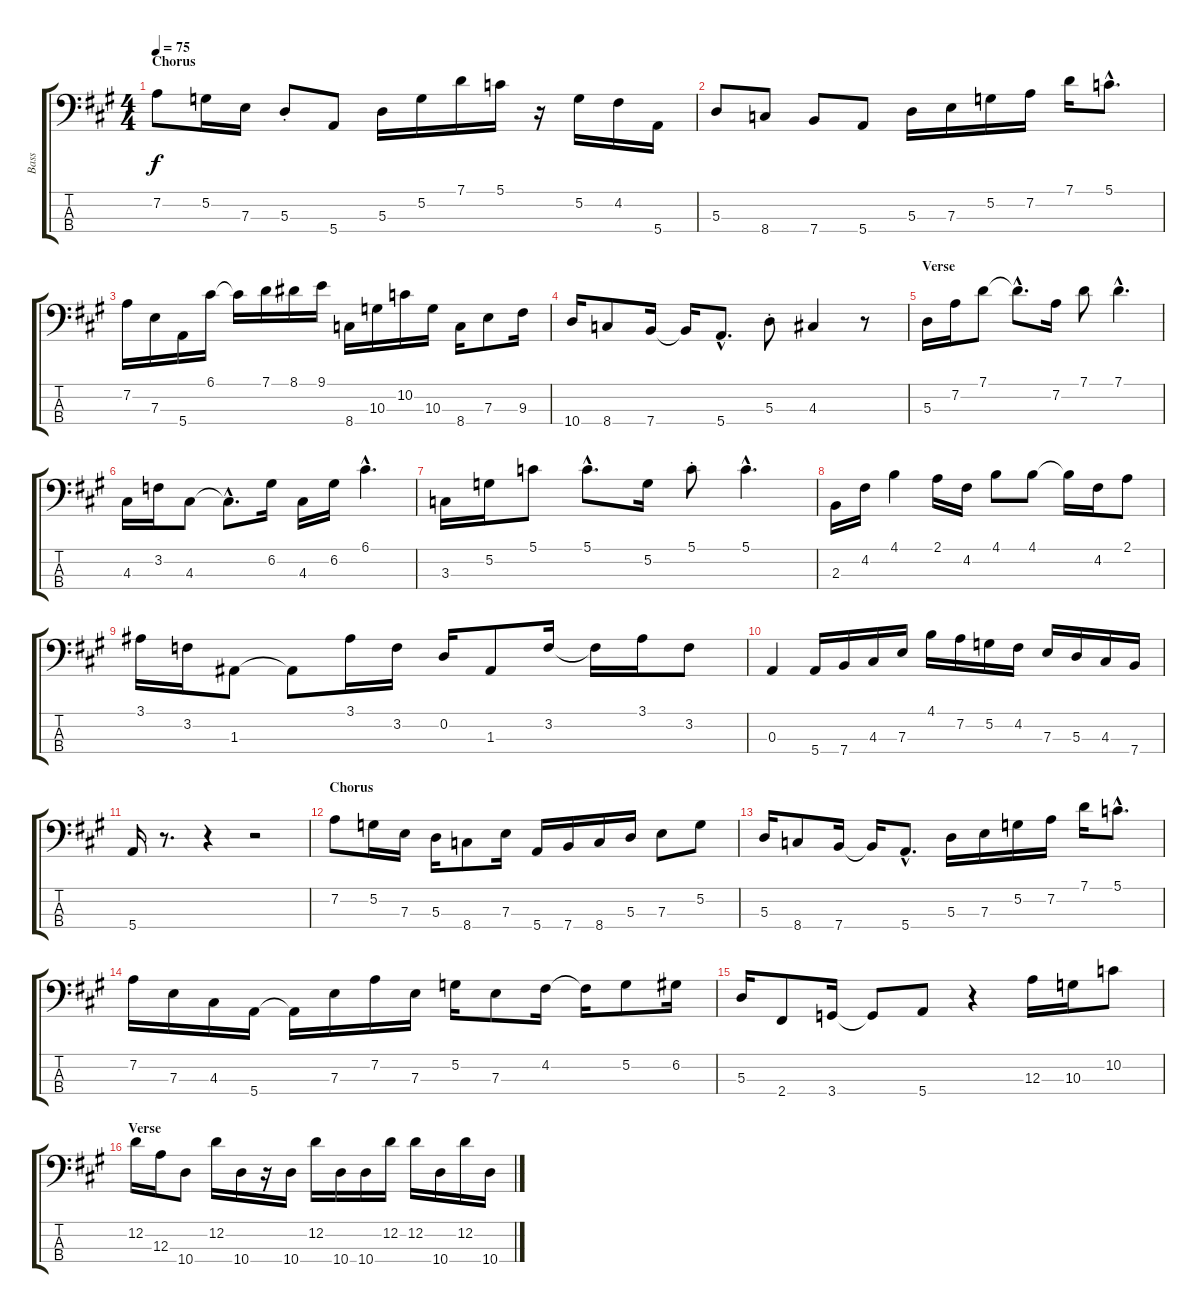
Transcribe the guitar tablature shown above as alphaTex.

\track ("Bass" "Bass") {instrument electricbasspick}
\staff {score tabs}
\tuning (G2 D2 A1 E1) {hide}
\ts (4 4)
\section ("" "Chorus")
\tempo 75
\clef f4
\ks a
7.2.8{dy f} 5.2.16 7.3.16 5.3{st}.8 5.4.8 5.3.16 5.2.16 7.1.16 5.1.16 r.16 5.2.16 4.2.16 5.4.16 |
5.3.8 8.4.8 7.4.8 5.4.8 5.3.16 7.3.16 5.2.16 7.2.16 7.1.16 5.1{hac}.8{d} |
7.2.16 7.3.16 5.4.16 6.1.16 6.1{t}.16 7.1.16 8.1.16 9.1.16 8.4.16 10.3.16 10.2.16 10.3.16 8.4.16 7.3.8 9.3.16 |
10.4.16 8.4.8 7.4.16 7.4{t}.16 5.4{hac}.8{d} 5.3{st}.8 4.3.4 r.8 |
\section ("" "Verse")
5.3.16 7.2.16 7.1.8 7.1{hac t}.8{d} 7.2.16 7.1.8 7.1{hac}.4{d} |
4.3.16 3.2.16 4.3.8 4.3{hac t}.8{d} 6.2.16 4.3.16 6.2.16 6.1{hac}.4{d} |
3.3.16 5.2.16 5.1.8 5.1{hac}.8{d} 5.2.16 5.1{st}.8 5.1{hac}.4{d} |
2.3.16 4.2.16 4.1.4 2.1.16 4.2.16 4.1.8 4.1.8 4.1{t}.16 4.2.16 2.1.8 |
3.1.16 3.2.16 1.3.8 1.3{t}.8 3.1.16 3.2.16 0.2.16 1.3.8 3.2.16 3.2{t}.16 3.1.16 3.2.8 |
0.3.4 5.4.16 7.4.16 4.3.16 7.3.16 4.1.16 7.2.16 5.2.16 4.2.16 7.3.16 5.3.16 4.3.16 7.4.16 |
5.4.16 r.8{d} r.4 r.2 |
\section ("" "Chorus")
7.2.8 5.2.16 7.3.16 5.3.16 8.4.8 7.3.16 5.4.16 7.4.16 8.4.16 5.3.16 7.3.8 5.2.8 |
5.3.16 8.4.8 7.4.16 7.4{t}.16 5.4{hac}.8{d} 5.3.16 7.3.16 5.2.16 7.2.16 7.1.16 5.1{hac}.8{d} |
7.2.16 7.3.16 4.3.16 5.4.16 5.4{t}.16 7.3.16 7.2.16 7.3.16 5.2.16 7.3.8 4.2.16 4.2{t}.16 5.2.8 6.2.16 |
5.3.16 2.4.8 3.4.16 3.4{t}.8 5.4.8 r.4 12.3.16 10.3.16 10.2.8 |
\section ("" "Verse")
12.2.16 12.3.16 10.4.8 12.2.16 10.4.16 r.16 10.4.16 12.2.16 10.4.16 10.4.16 12.2.16 12.2.16 10.4.16 12.2.16 10.4.16
